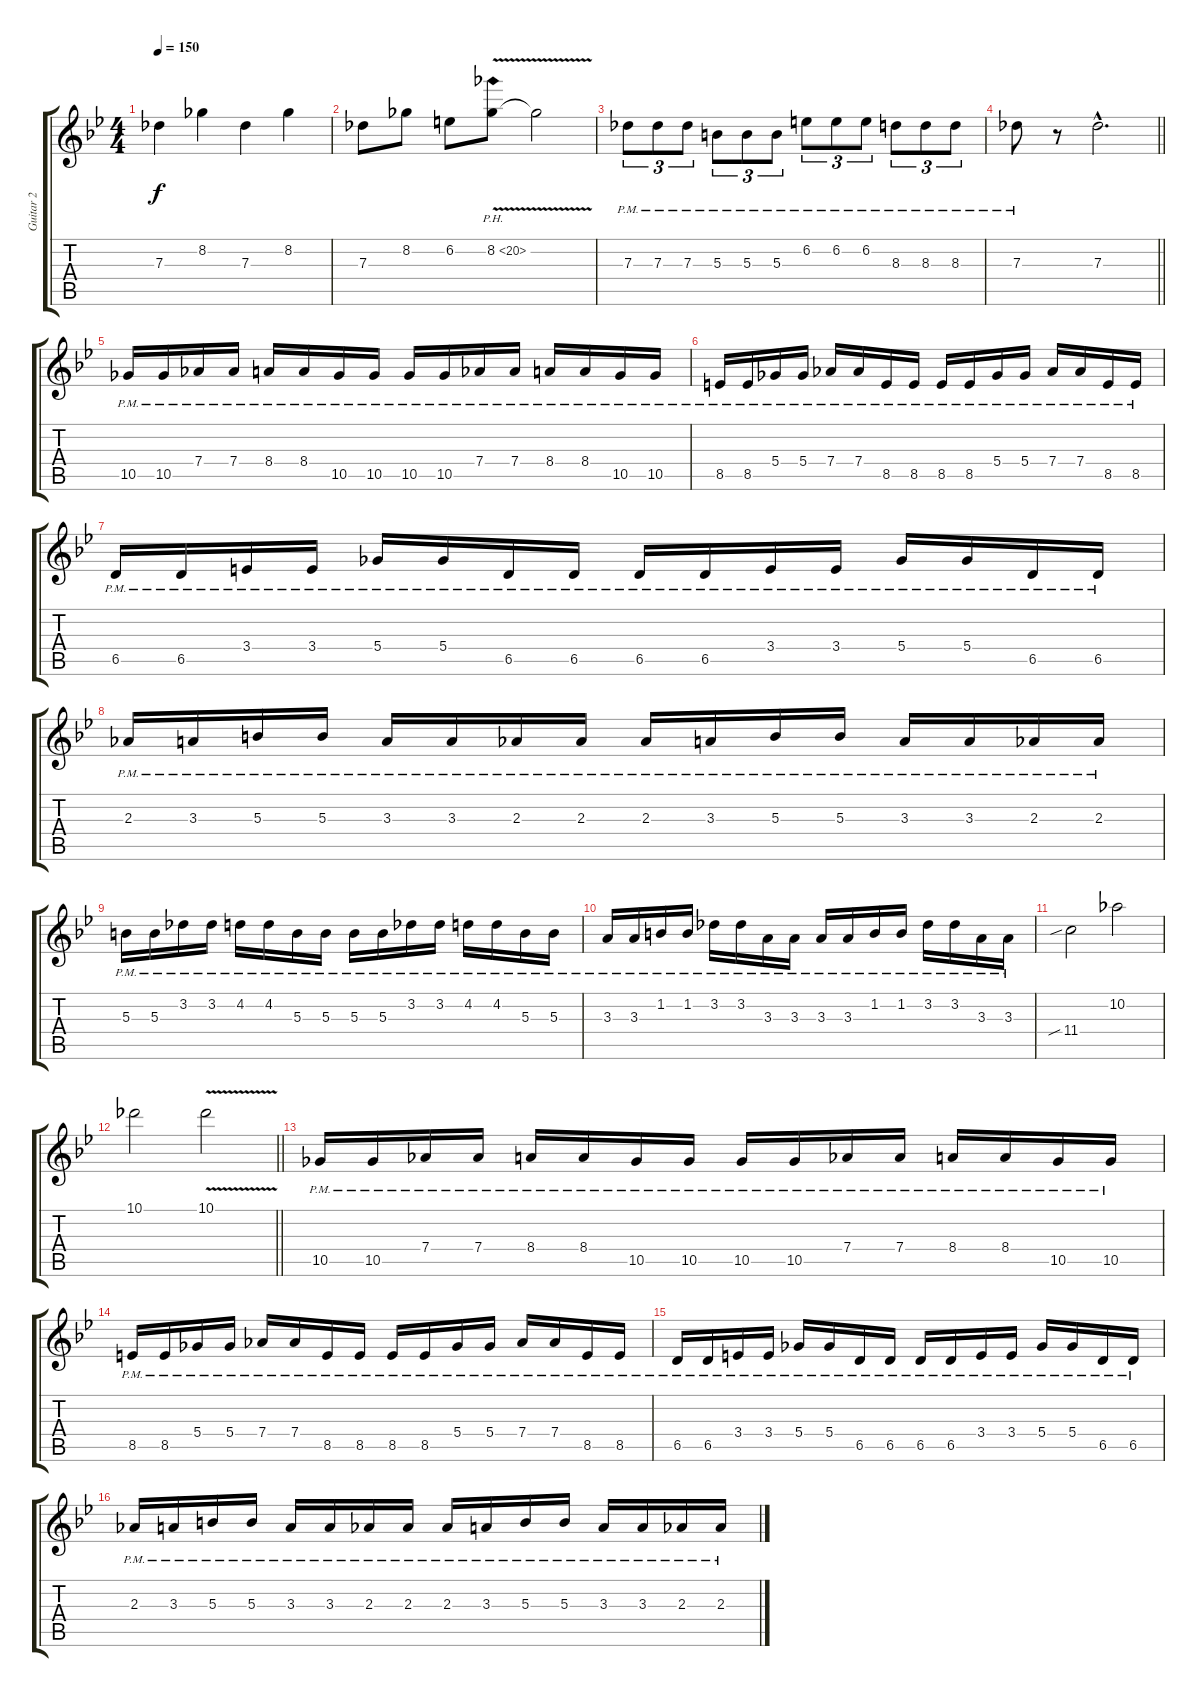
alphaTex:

\track ("Guitar 2" "Guitar 2") {instrument distortionguitar}
\staff {score tabs}
\tuning (Eb4 Bb3 Gb3 Db3 Ab2 Eb2) {hide}
\ts (4 4)
\tempo 150
\clef g2
\ks bb
7.3.4{dy f instrument distortionguitar} 8.2.4 7.3.4 8.2.4 |
7.3.8 8.2.8 6.2.8 8.2{ph 12 v}.8 8.2{t}.2 |
7.3{pm}.8{tu (3 2)} 7.3{pm}.8{tu (3 2)} 7.3{pm}.8{tu (3 2)} 5.3{pm}.8{tu (3 2)} 5.3{pm}.8{tu (3 2)} 5.3{pm}.8{tu (3 2)} 6.2{pm}.8{tu (3 2)} 6.2{pm}.8{tu (3 2)} 6.2{pm}.8{tu (3 2)} 8.3{pm}.8{tu (3 2)} 8.3{pm}.8{tu (3 2)} 8.3{pm}.8{tu (3 2)} |
\barLineRight lightlight
7.3{pm}.8 r.8 7.3{hac}.2{d} |
10.5{pm}.16 10.5{pm}.16 7.4{pm}.16 7.4{pm}.16 8.4{pm}.16 8.4{pm}.16 10.5{pm}.16 10.5{pm}.16 10.5{pm}.16 10.5{pm}.16 7.4{pm}.16 7.4{pm}.16 8.4{pm}.16 8.4{pm}.16 10.5{pm}.16 10.5{pm}.16 |
8.5{pm}.16 8.5{pm}.16 5.4{pm}.16 5.4{pm}.16 7.4{pm}.16 7.4{pm}.16 8.5{pm}.16 8.5{pm}.16 8.5{pm}.16 8.5{pm}.16 5.4{pm}.16 5.4{pm}.16 7.4{pm}.16 7.4{pm}.16 8.5{pm}.16 8.5{pm}.16 |
6.5{pm}.16 6.5{pm}.16 3.4{pm}.16 3.4{pm}.16 5.4{pm}.16 5.4{pm}.16 6.5{pm}.16 6.5{pm}.16 6.5{pm}.16 6.5{pm}.16 3.4{pm}.16 3.4{pm}.16 5.4{pm}.16 5.4{pm}.16 6.5{pm}.16 6.5{pm}.16 |
2.3{pm}.16 3.3{pm}.16 5.3{pm}.16 5.3{pm}.16 3.3{pm}.16 3.3{pm}.16 2.3{pm}.16 2.3{pm}.16 2.3{pm}.16 3.3{pm}.16 5.3{pm}.16 5.3{pm}.16 3.3{pm}.16 3.3{pm}.16 2.3{pm}.16 2.3{pm}.16 |
5.3{pm}.16 5.3{pm}.16 3.2{pm}.16 3.2{pm}.16 4.2{pm}.16 4.2{pm}.16 5.3{pm}.16 5.3{pm}.16 5.3{pm}.16 5.3{pm}.16 3.2{pm}.16 3.2{pm}.16 4.2{pm}.16 4.2{pm}.16 5.3{pm}.16 5.3{pm}.16 |
3.3{pm}.16 3.3{pm}.16 1.2{pm}.16 1.2{pm}.16 3.2{pm}.16 3.2{pm}.16 3.3{pm}.16 3.3{pm}.16 3.3{pm}.16 3.3{pm}.16 1.2{pm}.16 1.2{pm}.16 3.2{pm}.16 3.2{pm}.16 3.3{pm}.16 3.3{pm}.16 |
11.4{sib}.2 10.2.2 |
\barLineRight lightlight
10.1.2 10.1{v}.2 |
10.5{pm}.16 10.5{pm}.16 7.4{pm}.16 7.4{pm}.16 8.4{pm}.16 8.4{pm}.16 10.5{pm}.16 10.5{pm}.16 10.5{pm}.16 10.5{pm}.16 7.4{pm}.16 7.4{pm}.16 8.4{pm}.16 8.4{pm}.16 10.5{pm}.16 10.5{pm}.16 |
8.5{pm}.16 8.5{pm}.16 5.4{pm}.16 5.4{pm}.16 7.4{pm}.16 7.4{pm}.16 8.5{pm}.16 8.5{pm}.16 8.5{pm}.16 8.5{pm}.16 5.4{pm}.16 5.4{pm}.16 7.4{pm}.16 7.4{pm}.16 8.5{pm}.16 8.5{pm}.16 |
6.5{pm}.16 6.5{pm}.16 3.4{pm}.16 3.4{pm}.16 5.4{pm}.16 5.4{pm}.16 6.5{pm}.16 6.5{pm}.16 6.5{pm}.16 6.5{pm}.16 3.4{pm}.16 3.4{pm}.16 5.4{pm}.16 5.4{pm}.16 6.5{pm}.16 6.5{pm}.16 |
2.3{pm}.16 3.3{pm}.16 5.3{pm}.16 5.3{pm}.16 3.3{pm}.16 3.3{pm}.16 2.3{pm}.16 2.3{pm}.16 2.3{pm}.16 3.3{pm}.16 5.3{pm}.16 5.3{pm}.16 3.3{pm}.16 3.3{pm}.16 2.3{pm}.16 2.3{pm}.16
